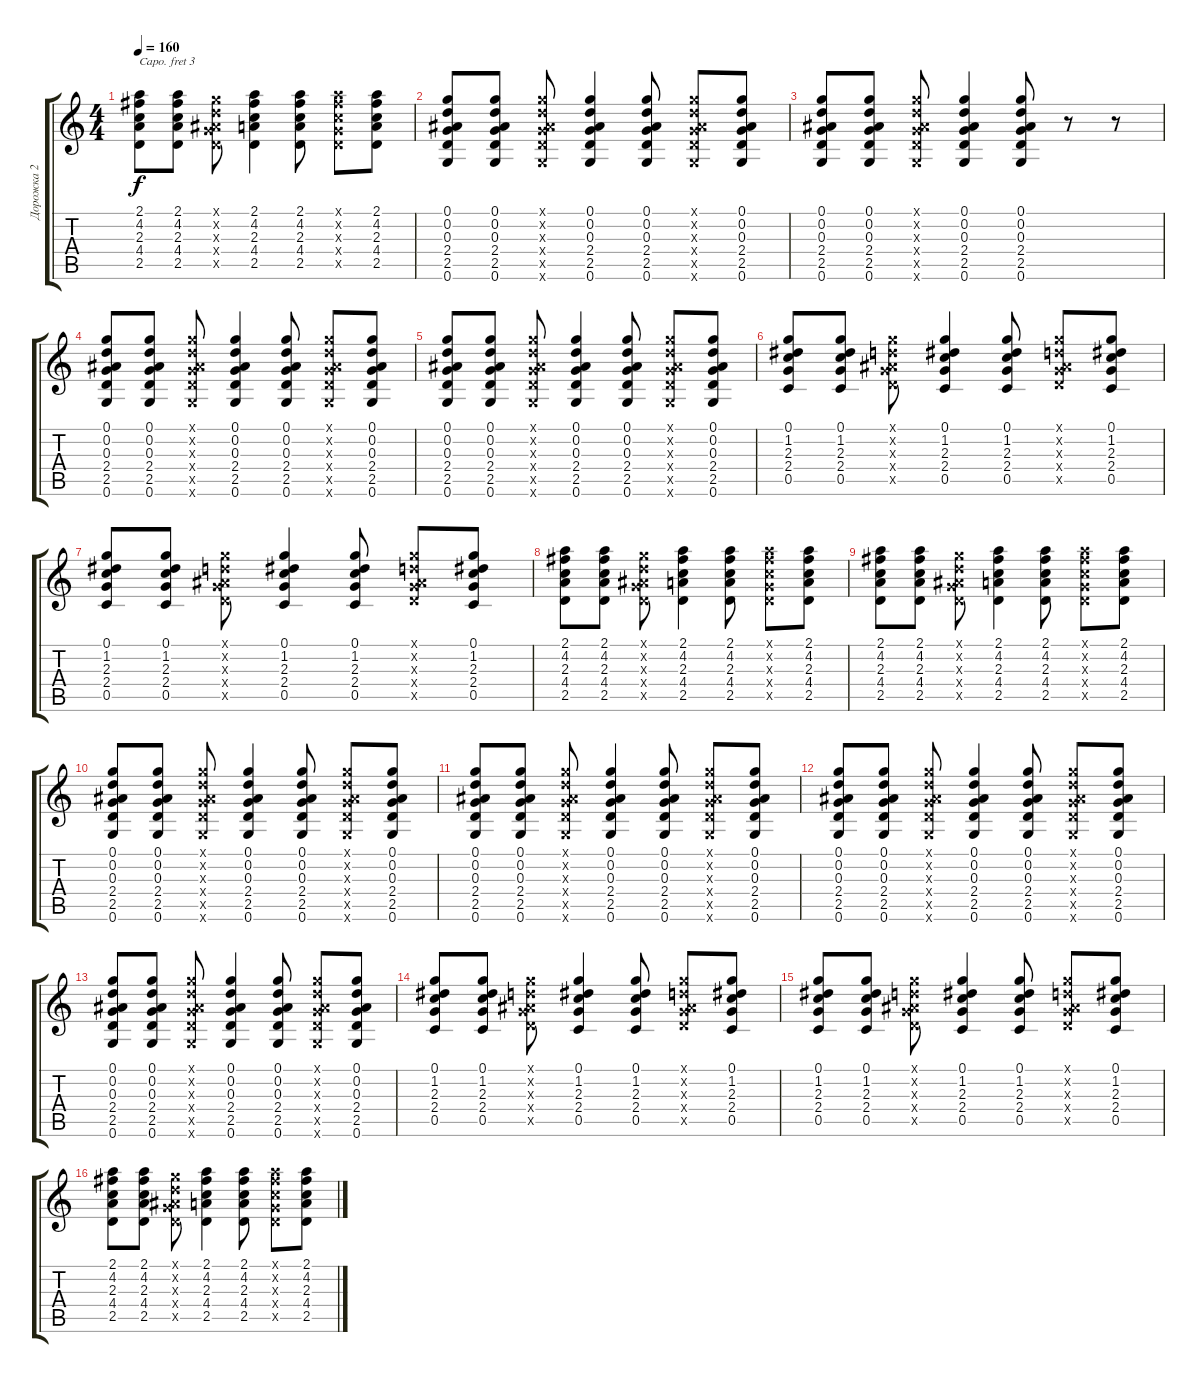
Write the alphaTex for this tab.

\track ("Дорожка 2" "Дорожка 2") {instrument acousticguitarsteel}
\staff {score tabs}
\capo 3
\tuning (E4 B3 G3 D3 A2 E2) {hide}
\ts (4 4)
\tempo 160
\clef g2
\ks c
(2.1 4.2 2.3 4.4 2.5).8{dy f} (2.1 4.2 2.3 4.4 2.5).8 (0.1{x} 0.2{x} 0.3{x} 2.4{x} 2.5{x}).8 (2.1 4.2 2.3 4.4 2.5).4 (2.1 4.2 2.3 4.4 2.5).8 (2.1{x} 4.2{x} 2.3{x} 2.4{x} 2.5{x}).8 (2.1 4.2 2.3 4.4 2.5).8 |
(0.1 0.2 0.3 2.4 2.5 0.6).8 (0.1 0.2 0.3 2.4 2.5 0.6).8 (0.1{x} 0.2{x} 0.3{x} 2.4{x} 2.5{x} 0.6{x}).8 (0.1 0.2 0.3 2.4 2.5 0.6).4 (0.1 0.2 0.3 2.4 2.5 0.6).8 (0.1{x} 0.2{x} 0.3{x} 2.4{x} 2.5{x} 0.6{x}).8 (0.1 0.2 0.3 2.4 2.5 0.6).8 |
(0.1 0.2 0.3 2.4 2.5 0.6).8 (0.1 0.2 0.3 2.4 2.5 0.6).8 (0.1{x} 0.2{x} 0.3{x} 2.4{x} 2.5{x} 0.6{x}).8 (0.1 0.2 0.3 2.4 2.5 0.6).4 (0.1 0.2 0.3 2.4 2.5 0.6).8 r.8 r.8 |
(0.1 0.2 0.3 2.4 2.5 0.6).8 (0.1 0.2 0.3 2.4 2.5 0.6).8 (0.1{x} 0.2{x} 0.3{x} 2.4{x} 2.5{x} 0.6{x}).8 (0.1 0.2 0.3 2.4 2.5 0.6).4 (0.1 0.2 0.3 2.4 2.5 0.6).8 (0.1{x} 0.2{x} 0.3{x} 2.4{x} 2.5{x} 0.6{x}).8 (0.1 0.2 0.3 2.4 2.5 0.6).8 |
(0.1 0.2 0.3 2.4 2.5 0.6).8 (0.1 0.2 0.3 2.4 2.5 0.6).8 (0.1{x} 0.2{x} 0.3{x} 2.4{x} 2.5{x} 0.6{x}).8 (0.1 0.2 0.3 2.4 2.5 0.6).4 (0.1 0.2 0.3 2.4 2.5 0.6).8 (0.1{x} 0.2{x} 0.3{x} 2.4{x} 2.5{x} 0.6{x}).8 (0.1 0.2 0.3 2.4 2.5 0.6).8 |
(0.1 1.2 2.3 2.4 0.5).8 (0.1 1.2 2.3 2.4 0.5).8 (0.1{x} 0.2{x} 0.3{x} 2.4{x} 2.5{x}).8 (0.1 1.2 2.3 2.4 0.5).4 (0.1 1.2 2.3 2.4 0.5).8 (0.1{x} 0.2{x} 0.3{x} 2.4{x} 2.5{x}).8 (0.1 1.2 2.3 2.4 0.5).8 |
(0.1 1.2 2.3 2.4 0.5).8 (0.1 1.2 2.3 2.4 0.5).8 (0.1{x} 0.2{x} 0.3{x} 2.4{x} 2.5{x}).8 (0.1 1.2 2.3 2.4 0.5).4 (0.1 1.2 2.3 2.4 0.5).8 (0.1{x} 0.2{x} 0.3{x} 2.4{x} 2.5{x}).8 (0.1 1.2 2.3 2.4 0.5).8 |
(2.1 4.2 2.3 4.4 2.5).8 (2.1 4.2 2.3 4.4 2.5).8 (0.1{x} 0.2{x} 0.3{x} 2.4{x} 2.5{x}).8 (2.1 4.2 2.3 4.4 2.5).4 (2.1 4.2 2.3 4.4 2.5).8 (2.1{x} 4.2{x} 2.3{x} 2.4{x} 2.5{x}).8 (2.1 4.2 2.3 4.4 2.5).8 |
(2.1 4.2 2.3 4.4 2.5).8 (2.1 4.2 2.3 4.4 2.5).8 (0.1{x} 0.2{x} 0.3{x} 2.4{x} 2.5{x}).8 (2.1 4.2 2.3 4.4 2.5).4 (2.1 4.2 2.3 4.4 2.5).8 (2.1{x} 4.2{x} 2.3{x} 2.4{x} 2.5{x}).8 (2.1 4.2 2.3 4.4 2.5).8 |
(0.1 0.2 0.3 2.4 2.5 0.6).8 (0.1 0.2 0.3 2.4 2.5 0.6).8 (0.1{x} 0.2{x} 0.3{x} 2.4{x} 2.5{x} 0.6{x}).8 (0.1 0.2 0.3 2.4 2.5 0.6).4 (0.1 0.2 0.3 2.4 2.5 0.6).8 (0.1{x} 0.2{x} 0.3{x} 2.4{x} 2.5{x} 0.6{x}).8 (0.1 0.2 0.3 2.4 2.5 0.6).8 |
(0.1 0.2 0.3 2.4 2.5 0.6).8 (0.1 0.2 0.3 2.4 2.5 0.6).8 (0.1{x} 0.2{x} 0.3{x} 2.4{x} 2.5{x} 0.6{x}).8 (0.1 0.2 0.3 2.4 2.5 0.6).4 (0.1 0.2 0.3 2.4 2.5 0.6).8 (0.1{x} 0.2{x} 0.3{x} 2.4{x} 2.5{x} 0.6{x}).8 (0.1 0.2 0.3 2.4 2.5 0.6).8 |
(0.1 0.2 0.3 2.4 2.5 0.6).8 (0.1 0.2 0.3 2.4 2.5 0.6).8 (0.1{x} 0.2{x} 0.3{x} 2.4{x} 2.5{x} 0.6{x}).8 (0.1 0.2 0.3 2.4 2.5 0.6).4 (0.1 0.2 0.3 2.4 2.5 0.6).8 (0.1{x} 0.2{x} 0.3{x} 2.4{x} 2.5{x} 0.6{x}).8 (0.1 0.2 0.3 2.4 2.5 0.6).8 |
(0.1 0.2 0.3 2.4 2.5 0.6).8 (0.1 0.2 0.3 2.4 2.5 0.6).8 (0.1{x} 0.2{x} 0.3{x} 2.4{x} 2.5{x} 0.6{x}).8 (0.1 0.2 0.3 2.4 2.5 0.6).4 (0.1 0.2 0.3 2.4 2.5 0.6).8 (0.1{x} 0.2{x} 0.3{x} 2.4{x} 2.5{x} 0.6{x}).8 (0.1 0.2 0.3 2.4 2.5 0.6).8 |
(0.1 1.2 2.3 2.4 0.5).8 (0.1 1.2 2.3 2.4 0.5).8 (0.1{x} 0.2{x} 0.3{x} 2.4{x} 2.5{x}).8 (0.1 1.2 2.3 2.4 0.5).4 (0.1 1.2 2.3 2.4 0.5).8 (0.1{x} 0.2{x} 0.3{x} 2.4{x} 2.5{x}).8 (0.1 1.2 2.3 2.4 0.5).8 |
(0.1 1.2 2.3 2.4 0.5).8 (0.1 1.2 2.3 2.4 0.5).8 (0.1{x} 0.2{x} 0.3{x} 2.4{x} 2.5{x}).8 (0.1 1.2 2.3 2.4 0.5).4 (0.1 1.2 2.3 2.4 0.5).8 (0.1{x} 0.2{x} 0.3{x} 2.4{x} 2.5{x}).8 (0.1 1.2 2.3 2.4 0.5).8 |
(2.1 4.2 2.3 4.4 2.5).8 (2.1 4.2 2.3 4.4 2.5).8 (0.1{x} 0.2{x} 0.3{x} 2.4{x} 2.5{x}).8 (2.1 4.2 2.3 4.4 2.5).4 (2.1 4.2 2.3 4.4 2.5).8 (2.1{x} 4.2{x} 2.3{x} 2.4{x} 2.5{x}).8 (2.1 4.2 2.3 4.4 2.5).8
